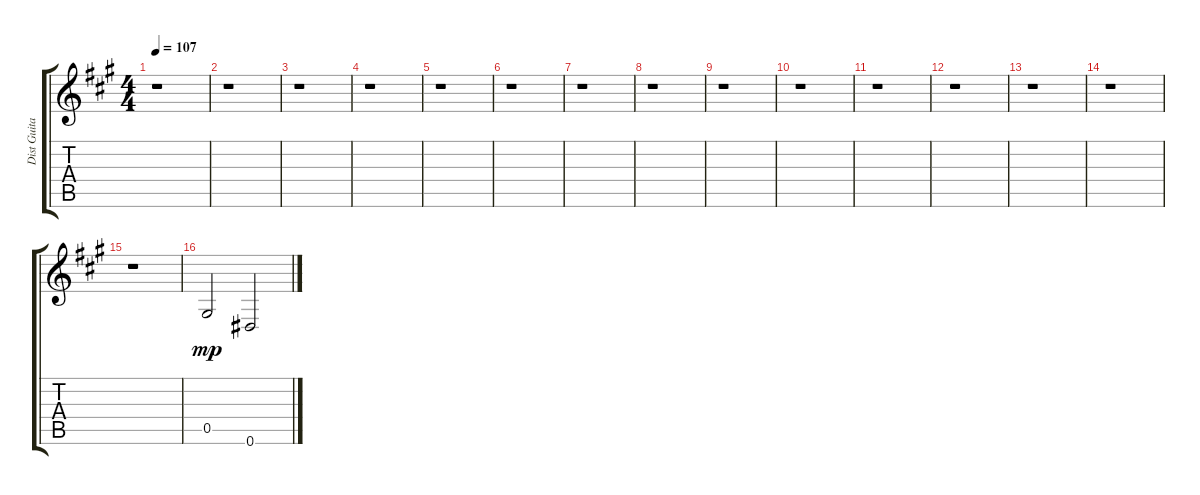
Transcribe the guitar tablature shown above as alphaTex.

\track ("Dist Guitar" "Dist Guita") {instrument distortionguitar}
\staff {score tabs}
\tuning (Eb4 Bb3 Gb3 Db3 Ab2 Eb2) {hide}
\ts (4 4)
\tempo 107
\clef g2
\ks a
r.1{dy mf} |
r.1 |
r.1 |
r.1 |
r.1 |
r.1 |
r.1 |
r.1 |
r.1 |
r.1 |
r.1 |
r.1 |
r.1 |
r.1 |
r.1 |
0.5.2{dy mp} 0.6.2
